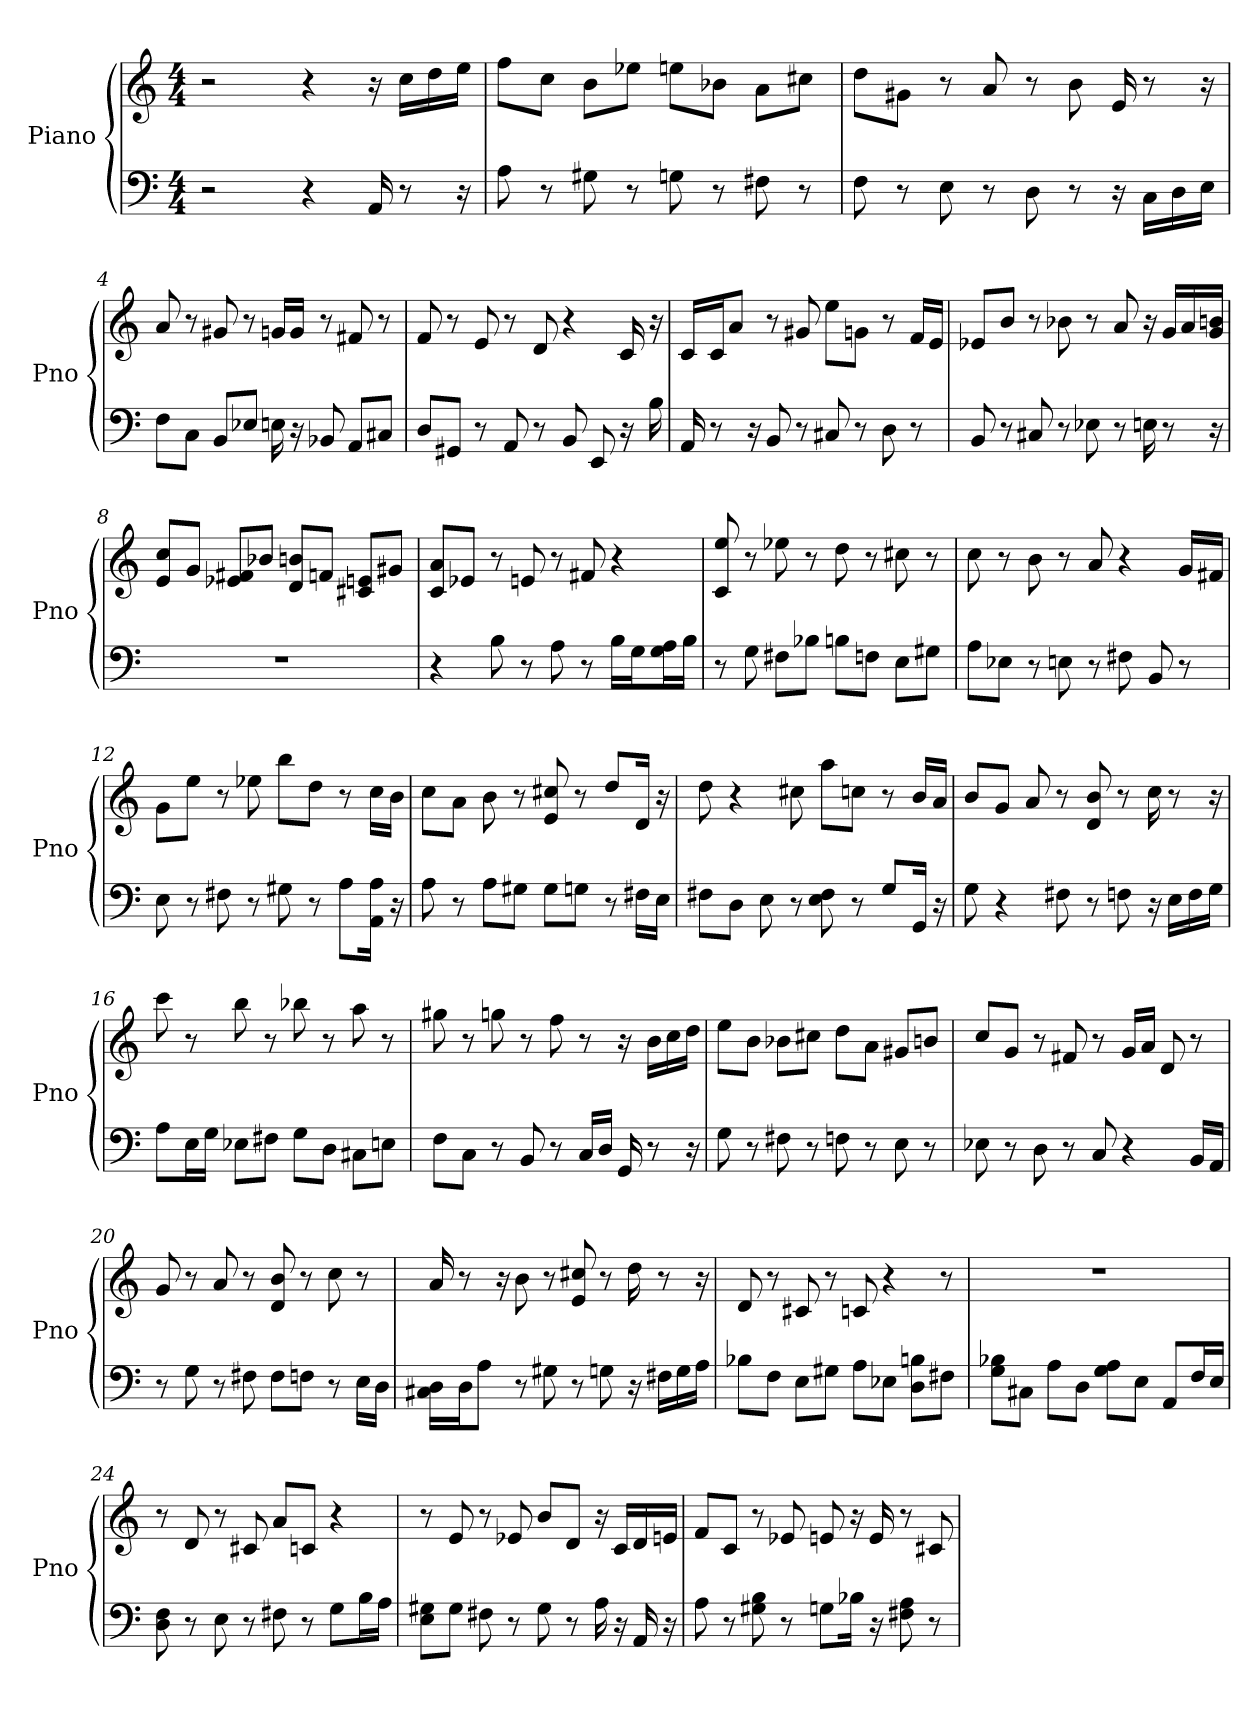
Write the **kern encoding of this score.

**kern	**kern
*part1	*part1
*staff2	*staff1
*I"Piano	*
*I'Pno	*
*clefF4	*clefG2
*k[]	*k[]
*C:	*C:
*M4/4	*M4/4
*MM109	*MM109
=1	=1
2r	2r
4r	4r
16AA	16r
8r	16cc\LL
.	16dd\
16r	16ee\JJ
=2	=2
8A	8ff\L
8r	8cc\J
8G#	8b\L
8r	8ee-\J
8G	8ee\L
8r	8b-\J
8F#	8a\L
8r	8cc#\J
=3	=3
8F	8dd\L
8r	8g#\J
8E	8r
8r	8a
8D	8r
8r	8b
16r	16e
16C\LL	8r
16D\	.
16E\JJ	16r
=4	=4
8F\L	8a
8C\J	8r
8BB/L	8g#
8E-/J	8r
16E	16g/LL
16r	16g/JJ
8BB-	8r
8AA/L	8f#
8C#/J	8r
=5	=5
8D/L	8f
8GG#/J	8r
8r	8e
8AA	8r
8r	8d
8BB	4r
8EE	.
16r	16c
16B	16r
=6	=6
16AA	16c/LL
8r	16c/J
.	8a/J
16r	.
8BB	8r
8r	8g#
8C#	8ee\L
8r	8g\J
8D	8r
8r	16f/LL
.	16e/JJ
=7	=7
8BB	8e-/L
8r	8b/J
8C#	8r
8r	8b-
8E-	8r
8r	8a
16E	16r
8r	16g/LL
.	16a/
16r	16b/ 16g/JJ
=8	=8
1r	8cc/ 8e/L
.	8g/J
.	8e-/ 8f#/L
.	8b-/J
.	8b/ 8d/L
.	8f/J
.	8e/ 8c#/L
.	8g#/J
=9	=9
4r	8c/ 8a/L
.	8e-/J
8B	8r
8r	8e
8A	8r
8r	8f#
16B\LL	4r
16G\J	.
16G\ 16A\L	.
16B\JJ	.
=10	=10
8r	8ee 8c
8G	8r
8F#\L	8ee-
8B-\J	8r
8B\L	8dd
8F\J	8r
8E\L	8cc#
8G#\J	8r
=11	=11
8A\L	8cc
8E-\J	8r
8r	8b
8E	8r
8r	8a
8F#	4r
8BB	.
8r	16g/LL
.	16f#/JJ
=12	=12
8E	8g\L
8r	8ee\J
8F#	8r
8r	8ee-
8G#	8bb\L
8r	8dd\J
8A\L	8r
16AA\ 16A\Jk	16cc\LL
16r	16b\JJ
=13	=13
8A	8cc\L
8r	8a\J
8A\L	8b
8G#\J	8r
8G#\L	8cc# 8e
8G\J	8r
8r	8dd/L
16F#\LL	16d/Jk
16E\JJ	16r
=14	=14
8F#\L	8dd
8D\J	4r
8E	.
8r	8cc#
8E 8F#	8aa\L
8r	8cc\J
8G/L	8r
16GG/Jk	16b/LL
16r	16a/JJ
=15	=15
8G	8b/L
4r	8g/J
.	8a
8F#	8r
8r	8d 8b
8F	8r
16r	16cc
16E\LL	8r
16F\	.
16G\JJ	16r
=16	=16
8A\L	8ccc
16E\L	8r
16G\JJ	.
8E-\L	8bb
8F#\J	8r
8G\L	8bb-
8D\J	8r
8C#\L	8aa
8E\J	8r
=17	=17
8F\L	8gg#
8C\J	8r
8r	8gg
8BB	8r
8r	8ff
16C/LL	8r
16D/JJ	.
16GG	16r
8r	16b\LL
.	16cc\
16r	16dd\JJ
=18	=18
8G	8ee\L
8r	8b\J
8F#	8b-\L
8r	8cc#\J
8F	8dd\L
8r	8a\J
8E	8g#/L
8r	8b/J
=19	=19
8E-	8cc/L
8r	8g/J
8D	8r
8r	8f#
8C	8r
4r	16g/LL
.	16a/JJ
.	8d
16BB/LL	8r
16AA/JJ	.
=20	=20
8r	8g
8G	8r
8r	8a
8F#	8r
8F#\L	8d 8b
8F\J	8r
8r	8cc
16E\LL	8r
16D\JJ	.
=21	=21
16D\ 16C#\LL	16a
16D\J	8r
8A\J	.
.	16r
8r	8b
8G#	8r
8r	8cc# 8e
8G	8r
16r	16dd
16F#\LL	8r
16G\	.
16A\JJ	16r
=22	=22
8B-\L	8d
8F\J	8r
8E\L	8c#
8G#\J	8r
8A\L	8c
8E-\J	4r
8D\ 8B\L	.
8F#\J	8r
=23	=23
8B-\ 8G\L	1r
8C#\J	.
8A\L	.
8D\J	.
8A\ 8G\L	.
8E\J	.
8AA/L	.
16F/L	.
16E/JJ	.
=24	=24
8D 8F	8r
8r	8d
8E	8r
8r	8c#
8F#	8a/L
8r	8c/J
8G\L	4r
16B\L	.
16A\JJ	.
=25	=25
8G#\ 8E\L	8r
8G#\J	8e
8F#	8r
8r	8e-
8G#	8b/L
8r	8d/J
16A	16r
16r	16c/LL
16AA	16d/
16r	16e/JJ
=26	=26
8A	8f/L
8r	8c/J
8B 8G#	8r
8r	8e-
8G\L	8e
16B-\Jk	16r
16r	16e
8A 8F#	8r
8r	8c#
=	=
*-	*-
